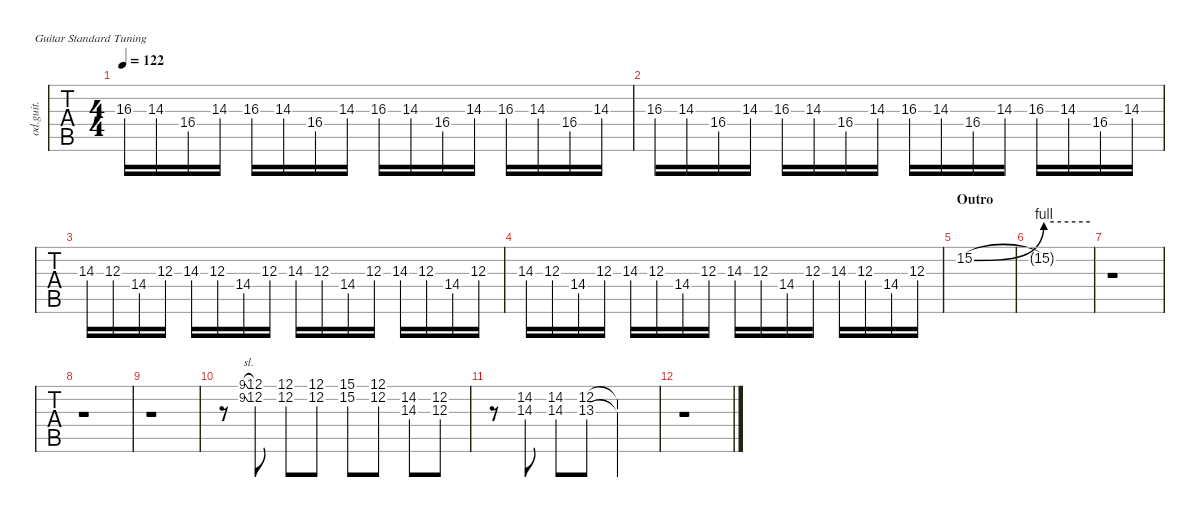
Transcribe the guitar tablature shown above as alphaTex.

\defaultSystemsLayout 4
\hideDynamics
\bracketExtendMode nobrackets
\track ("1st guitar" "od.guit.") {defaultSystemsLayout 4 instrument overdrivenguitar}
\staff {tabs}
\tuning (E4 B3 G3 D3 A2 E2)
\ts (4 4)
\tempo 122
\clef g2
\ks c
16.3.16{dy f} 14.3.16 16.4{acc #}.16 14.3.16 16.3.16 14.3.16 16.4{acc #}.16 14.3.16 16.3.16 14.3.16 16.4{acc #}.16 14.3.16 16.3.16 14.3.16 16.4{acc #}.16 14.3.16 |
16.3.16 14.3.16 16.4{acc #}.16 14.3.16 16.3.16 14.3.16 16.4{acc #}.16 14.3.16 16.3.16 14.3.16 16.4{acc #}.16 14.3.16 16.3.16 14.3.16 16.4{acc #}.16 14.3.16 |
14.3.16 12.3.16 14.4.16 12.3.16 14.3.16 12.3.16 14.4.16 12.3.16 14.3.16 12.3.16 14.4.16 12.3.16 14.3.16 12.3.16 14.4.16 12.3.16 |
14.3.16 12.3.16 14.4.16 12.3.16 14.3.16 12.3.16 14.4.16 12.3.16 14.3.16 12.3.16 14.4.16 12.3.16 14.3.16 12.3.16 14.4.16 12.3.16 |
\section ("" "Outro")
15.2{be (bend 0 0 60 4)}.1 |
15.2{be (hold 0 4 60 4) t}.1 |
r.1 |
r.1 |
r.1 |
r.8 (9.1{sl acc #} 9.2{sl acc #}).8{gr dy mf} (12.1 12.2).8{dy f} (12.1 12.2).8 (12.1 12.2).8 (15.1 15.2).8 (12.1 12.2).8 (14.2{acc #} 14.3).8 (12.2 12.3).8 |
r.8 (14.2{acc #} 14.3).8 (14.2{acc #} 14.3).8 (12.2 13.3{acc #}).8 (12.2{t} 13.3{t acc #}).2 |
r.1
